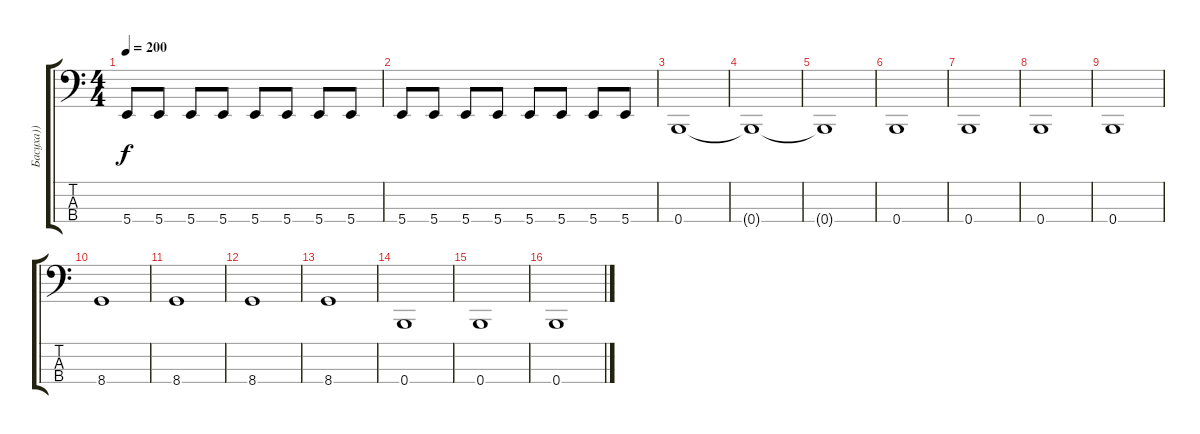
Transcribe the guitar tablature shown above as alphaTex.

\track ("Басуха))" "Басуха))") {instrument electricbasspick}
\staff {score tabs}
\tuning (E2 B1 Gb1 B0) {hide}
\ts (4 4)
\tempo 200
\clef f4
\ks c
5.4.8{dy f} 5.4.8 5.4.8 5.4.8 5.4.8 5.4.8 5.4.8 5.4.8 |
5.4.8 5.4.8 5.4.8 5.4.8 5.4.8 5.4.8 5.4.8 5.4.8 |
0.4.1 |
0.4{t}.1 |
0.4{t}.1 |
0.4.1 |
0.4.1 |
0.4.1 |
0.4.1 |
8.4.1 |
8.4.1 |
8.4.1 |
8.4.1 |
0.4.1 |
0.4.1 |
0.4.1
